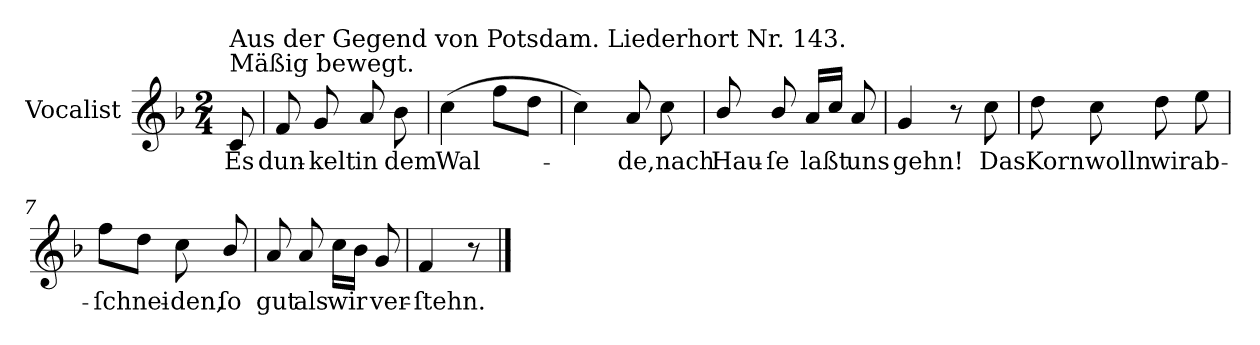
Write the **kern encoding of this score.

**kern	**text
*part1	*part1
*staff1	*staff1
*I"Vocalist	*
*k[b-]	*
*F:	*
*M2/4	*
=	=
!LO:TX:a:t=Mäßig bewegt.	!
!LO:TX:a:t=Aus der Gegend von Potsdam. Liederhort Nr. 143.	!
8c	Es
=1	=1
8f	dun-
8g	-kelt
8a	in
8b-	dem
=2	=2
(4cc	Wal-
8ffL	.
8ddJ	.
=3	=3
4cc)	.
8a	-de,
8cc	nach
=4	=4
8b-/	Hau-
8b-/	-ſe
16a/LL	laßt
16ccJJ	.
8a	uns
=5	=5
4g	gehn!
8r	.
8cc	Das
=6	=6
8dd	Korn
8cc	wolln
8dd	wir
8ee	ab-
=7	=7
8ffL	-ſchnei-
8ddJ	.
8cc	-den,
8b-/	ſo
=8	=8
8a	gut
8a	als
16ccLL	wir
16b-JJ	.
8g	ver-
=9	=9
4f	-ſtehn.
8r	.
==	==
*-	*-
